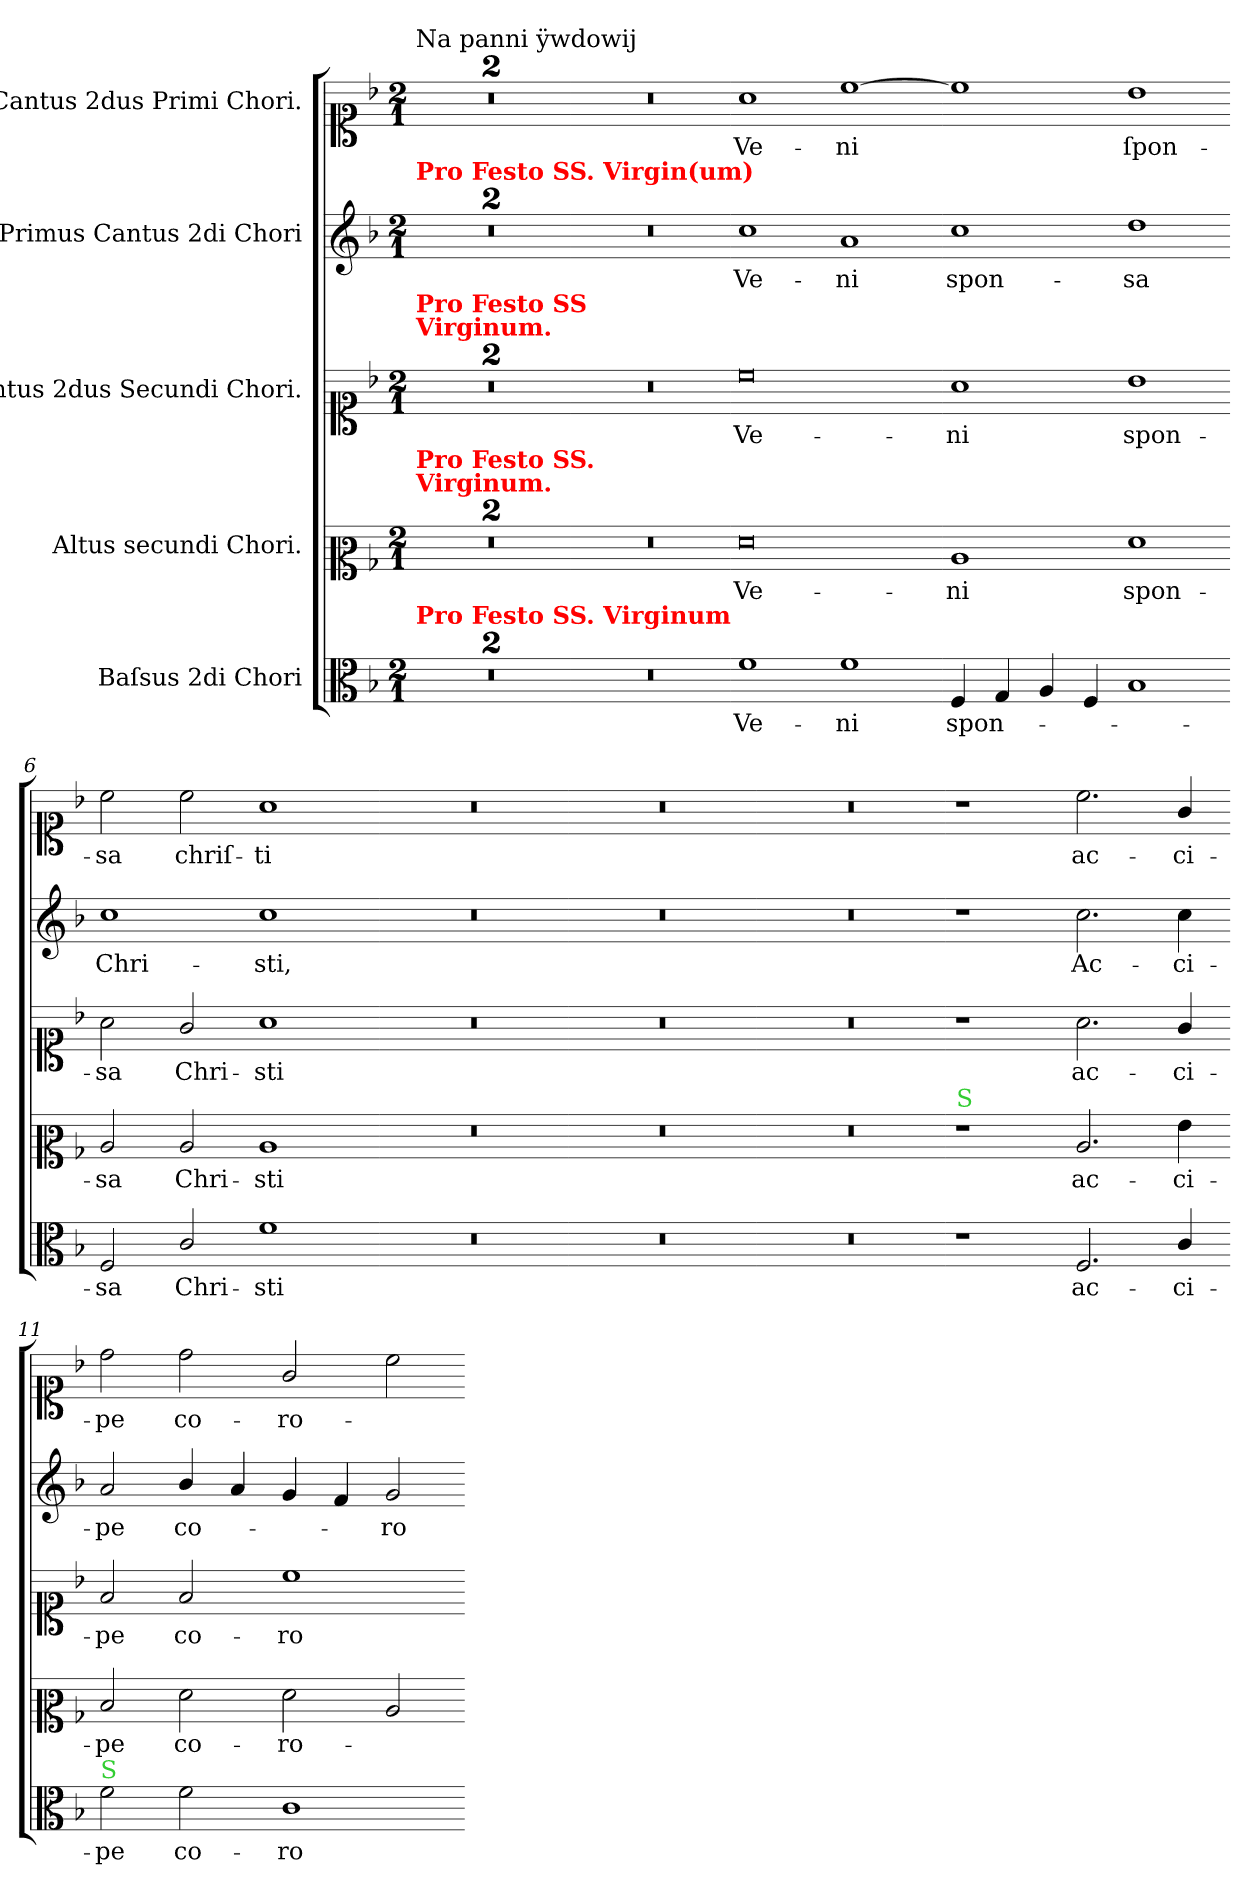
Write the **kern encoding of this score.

**kern	**text	**kern	**text	**kern	**text	**kern	**text	**kern	**text
*part5	*part5	*part4	*part4	*part3	*part3	*part2	*part2	*part1	*part1
*staff5	*staff5	*staff4	*staff4	*staff3	*staff3	*staff2	*staff2	*staff1	*staff1
*I"Baſsus 2di Chori	*	*I"Altus secundi Chori.	*	*I"Cantus 2dus Secundi Chori.	*	*I"Primus Cantus 2di Chori	*	*I"Cantus 2dus Primi Chori.	*
*clefC3	*	*clefC2	*	*clefC1	*	*clefG2	*	*clefC1	*
*k[b-]	*	*k[b-]	*	*k[b-]	*	*k[b-]	*	*k[b-]	*
*F:	*	*F:	*	*F:	*	*F:	*	*F:	*
*M2/1	*	*M2/1	*	*M2/1	*	*M2/1	*	*M2/1	*
=1	=1	=1	=1	=1	=1	=1	=1	=1	=1
!	!	!	!	!	!	!	!	!LO:TX:a:t=Na panni ÿwdowij	!
!	!	!	!	!	!	!LO:TX:a:B:color=red:t=Pro Festo SS. Virgin(um)	!	!	!
!	!	!	!	!LO:TX:a:B:color=red:t=Pro Festo SS \nVirginum.	!	!	!	!	!
!	!	!LO:TX:a:B:color=red:t=Pro Festo SS. \nVirginum.	!	!	!	!	!	!	!
!LO:TX:a:B:color=red:t=Pro Festo SS. Virginum	!	!	!	!	!	!	!	!	!
0r	.	0r	.	0r	.	0r	.	0r	.
=2-	=2-	=2-	=2-	=2-	=2-	=2-	=2-	=2-	=2-
0r	.	0r	.	0r	.	0r	.	0r	.
=3-	=3-	=3-	=3-	=3-	=3-	=3-	=3-	=3-	=3-
0r	.	0r	.	0r	.	0r	.	0r	.
=4-	=4-	=4-	=4-	=4-	=4-	=4-	=4-	=4-	=4-
1f	Ve-	0f	Ve-	0cc	Ve-	1cc	Ve-	1a	Ve-
1f	-ni	.	.	.	.	1a	-ni	[1cc	-ni
=5-	=5-	=5-	=5-	=5-	=5-	=5-	=5-	=5-	=5-
4F/	spon-	1c	-ni	1a	-ni	1cc	spon-	1cc]	.
4G/	.	.	.	.	.	.	.	.	.
4A/	.	.	.	.	.	.	.	.	.
4F/	.	.	.	.	.	.	.	.	.
1B-	.	1f	spon-	1b-	spon-	1dd	-sa	1b-	ſpon-
=6-	=6-	=6-	=6-	=6-	=6-	=6-	=6-	=6-	=6-
2F/	-sa	2c/	-sa	2a\	-sa	1cc	Chri-	2cc\	-sa
2c/	Chri-	2c/	Chri-	2g/	Chri-	.	.	2cc\	chriſ-
1f	-sti	1c	-sti	1a	-sti	1cc	-sti,	1a	-ti
=7-	=7-	=7-	=7-	=7-	=7-	=7-	=7-	=7-	=7-
0r	.	0r	.	0r	.	0r	.	0r	.
=8-	=8-	=8-	=8-	=8-	=8-	=8-	=8-	=8-	=8-
0r	.	0r	.	0r	.	0r	.	0r	.
=9-	=9-	=9-	=9-	=9-	=9-	=9-	=9-	=9-	=9-
0r	.	0r	.	0r	.	0r	.	0r	.
=10-	=10-	=10-	=10-	=10-	=10-	=10-	=10-	=10-	=10-
!	!	!LO:TX:a:color=limegreen:t=S	!	!	!	!	!	!	!
1r	.	1r	.	1r	.	1r	.	1r	.
2.F/	ac-	2.c/	ac-	2.a\	ac-	2.cc\	Ac-	2.cc\	ac-
4c/	-ci-	4g\	-ci-	4g/	-ci-	4cc\	-ci-	4g/	-ci-
=11-	=11-	=11-	=11-	=11-	=11-	=11-	=11-	=11-	=11-
!LO:TX:a:color=limegreen:t=S	!	!	!	!	!	!	!	!	!
2f\	-pe	2d/	-pe	2f/	-pe	2a/	-pe	2dd\	-pe
2f\	co-	2f\	co-	2f/	co-	4b-/	co-	2dd\	co-
.	.	.	.	.	.	4a/	.	.	.
1c	-ro-	2f\	-ro-	1cc	-ro-	4g/	.	2g/	-ro-
.	.	.	.	.	.	4f/	.	.	.
.	.	2c/	.	.	.	2g/	-ro-	2cc\	.
=-	=-	=-	=-	=-	=-	=-	=-	=-	=-
*-	*-	*-	*-	*-	*-	*-	*-	*-	*-
